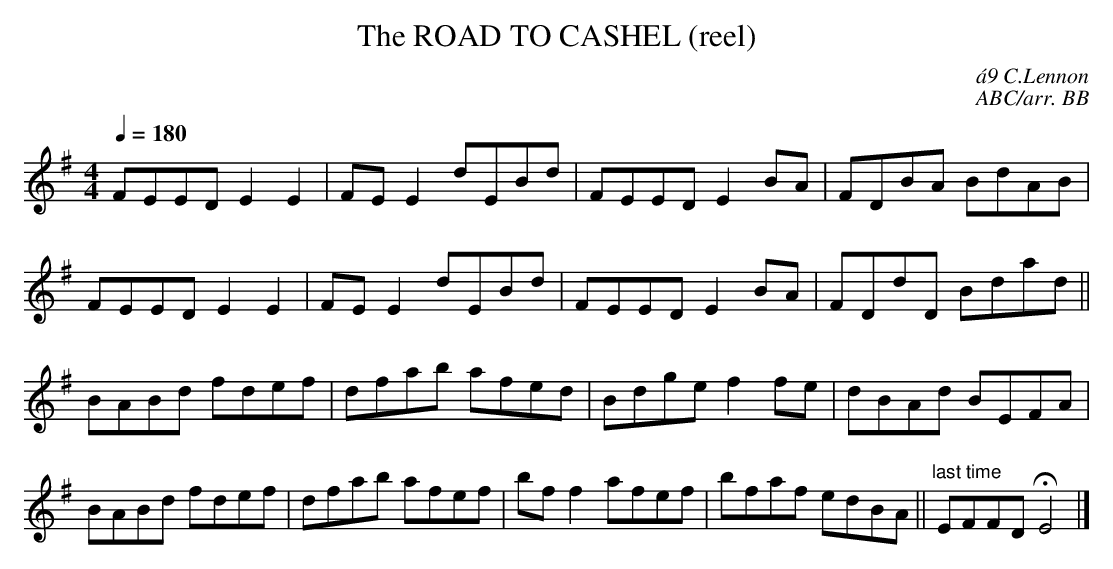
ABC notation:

X:1
T:ROAD TO CASHEL (reel), The
C:\'a9 C.Lennon
C:ABC/arr. BB
Q:1/4=180
M:4/4
L:1/8
K:Em
FEED E2E2|FEE2 dEBd|FEED E2BA|FDBA BdAB|
FEED E2E2|FEE2 dEBd|FEED E2BA|FDdD Bdad||
BABd fdef|dfab afed|Bdge f2fe|dBAd BEFA|
BABd fdef|dfab afef|bff2 afef|bfaf edBA||\
"last time" EFFD HE4|]
